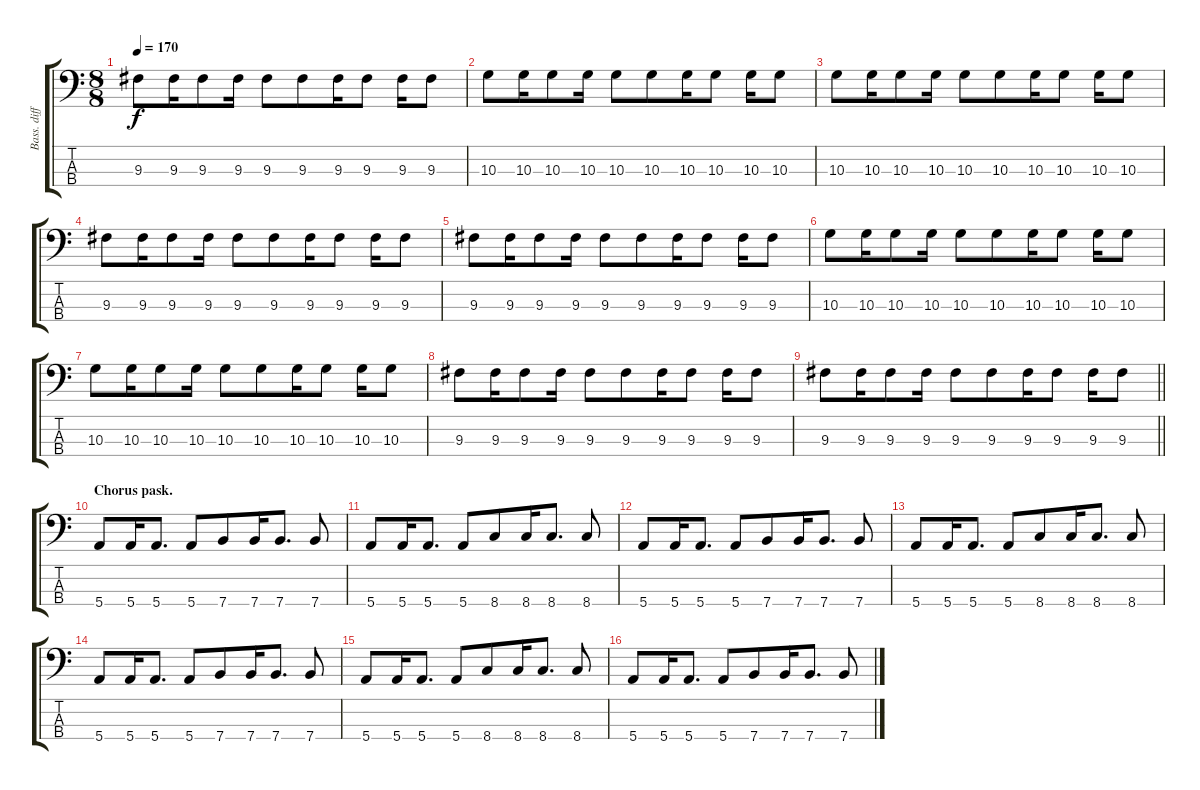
\track ("Bass. diff. chorus" "Bass. diff") {mute instrument electricbassfinger}
\staff {score tabs}
\tuning (G2 D2 A1 E1) {hide}
\ts (8 8)
\tempo 170
\clef f4
\ks c
9.3.8{dy f} 9.3.16 9.3.8 9.3.16 9.3.8 9.3.8 9.3.16 9.3.8 9.3.16 9.3.8 |
10.3.8 10.3.16 10.3.8 10.3.16 10.3.8 10.3.8 10.3.16 10.3.8 10.3.16 10.3.8 |
10.3.8 10.3.16 10.3.8 10.3.16 10.3.8 10.3.8 10.3.16 10.3.8 10.3.16 10.3.8 |
9.3.8 9.3.16 9.3.8 9.3.16 9.3.8 9.3.8 9.3.16 9.3.8 9.3.16 9.3.8 |
9.3.8 9.3.16 9.3.8 9.3.16 9.3.8 9.3.8 9.3.16 9.3.8 9.3.16 9.3.8 |
10.3.8 10.3.16 10.3.8 10.3.16 10.3.8 10.3.8 10.3.16 10.3.8 10.3.16 10.3.8 |
10.3.8 10.3.16 10.3.8 10.3.16 10.3.8 10.3.8 10.3.16 10.3.8 10.3.16 10.3.8 |
9.3.8 9.3.16 9.3.8 9.3.16 9.3.8 9.3.8 9.3.16 9.3.8 9.3.16 9.3.8 |
\barLineRight lightlight
9.3.8 9.3.16 9.3.8 9.3.16 9.3.8 9.3.8 9.3.16 9.3.8 9.3.16 9.3.8 |
\section ("" "Chorus pask.")
5.4.8 5.4.16 5.4.8{d} 5.4.8 7.4.8 7.4.16 7.4.8{d} 7.4.8 |
5.4.8 5.4.16 5.4.8{d} 5.4.8 8.4.8 8.4.16 8.4.8{d} 8.4.8 |
5.4.8 5.4.16 5.4.8{d} 5.4.8 7.4.8 7.4.16 7.4.8{d} 7.4.8 |
5.4.8 5.4.16 5.4.8{d} 5.4.8 8.4.8 8.4.16 8.4.8{d} 8.4.8 |
5.4.8 5.4.16 5.4.8{d} 5.4.8 7.4.8 7.4.16 7.4.8{d} 7.4.8 |
5.4.8 5.4.16 5.4.8{d} 5.4.8 8.4.8 8.4.16 8.4.8{d} 8.4.8 |
5.4.8 5.4.16 5.4.8{d} 5.4.8 7.4.8 7.4.16 7.4.8{d} 7.4.8
